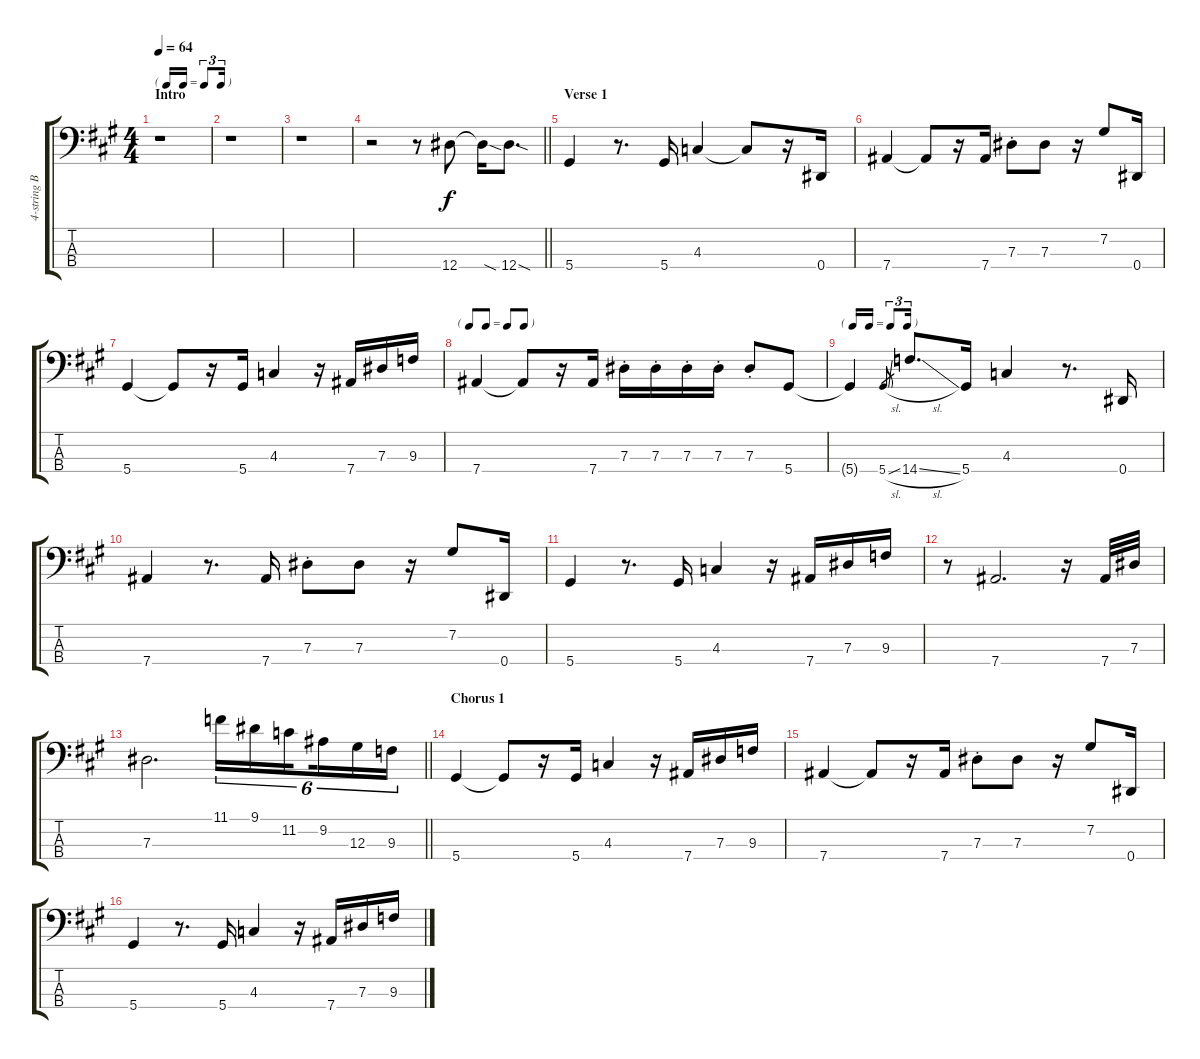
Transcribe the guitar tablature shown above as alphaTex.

\track ("4-string Bass" "4-string B") {instrument electricbassfinger}
\staff {score tabs}
\tuning (Gb2 Db2 Ab1 Eb1) {hide}
\ts (4 4)
\tf triplet16th
\section ("" "Intro")
\tempo 64
\clef f4
\ks a
r.1{dy f instrument electricbassfinger} |
r.1 |
r.1 |
\barLineRight lightlight
r.2 r.8 12.4.8 12.4{sod t}.16 12.4{sod}.8{d} |
\section ("" "Verse 1")
5.4.4 r.8{d} 5.4.16 4.3.4 4.3{t}.8 r.16 0.4.16 |
7.4.4 7.4{t}.8 r.16 7.4.16 7.3{st}.8 7.3.8 r.16 7.2.8 0.4.16 |
5.4.4 5.4{t}.8 r.16 5.4.16 4.3.4 r.16 7.4.16 7.3.16 9.3.16 |
\tf none
7.4.4 7.4{t}.8 r.16 7.4.16 7.3{st}.16 7.3{st}.16 7.3{st}.16 7.3{st}.16 7.3{st}.8 5.4.8 |
\tf triplet16th
5.4{t}.4 5.4{sl}.8{gr} 14.4{sl}.8{d} 5.4.16 4.3.4 r.8{d} 0.4.16 |
7.4.4 r.8{d} 7.4.16 7.3{st}.8 7.3.8 r.16 7.2.8 0.4.16 |
5.4.4 r.8{d} 5.4.16 4.3.4 r.16 7.4.16 7.3.16 9.3.16 |
r.8 7.4.2{d} r.16 7.4.32 7.3.32 |
\barLineRight lightlight
7.3.2{d} 11.1.16{tu (6 4)} 9.1.16{tu (6 4)} 11.2.16{tu (6 4) beam splitsecondary} 9.2.16{tu (6 4)} 12.3.16{tu (6 4)} 9.3.16{tu (6 4)} |
\section ("" "Chorus 1")
5.4.4 5.4{t}.8 r.16 5.4.16 4.3.4 r.16 7.4.16 7.3.16 9.3.16 |
7.4.4 7.4{t}.8 r.16 7.4.16 7.3{st}.8 7.3.8 r.16 7.2.8 0.4.16 |
5.4.4 r.8{d} 5.4.16 4.3.4 r.16 7.4.16 7.3.16 9.3.16
